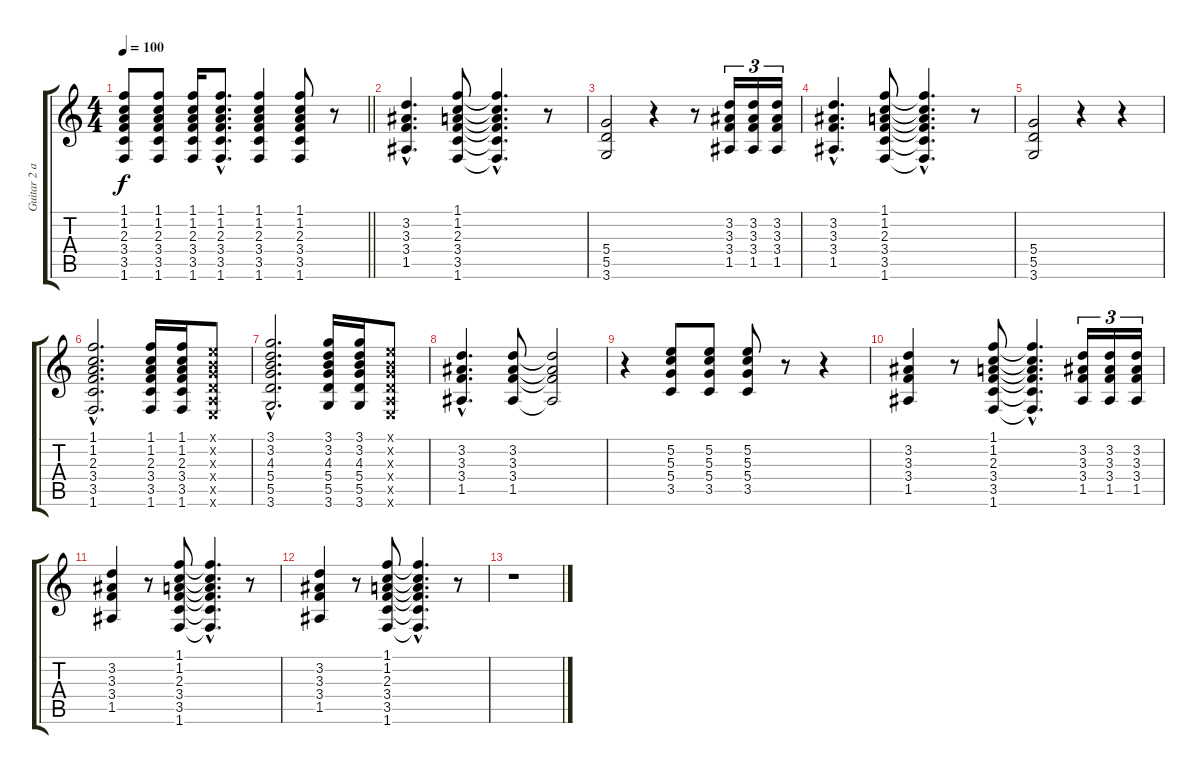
\track ("Guitar 2 and 4" "Guitar 2 a") {instrument acousticguitarnylon}
\staff {score tabs}
\tuning (E4 B3 G3 D3 A2 E2) {hide}
\ts (4 4)
\tempo 100
\clef g2
\barLineRight lightlight
\ks c
(1.1 1.2 2.3 3.4 3.5 1.6).8{dy f} (1.1 1.2 2.3 3.4 3.5 1.6).8 (1.1 1.2 2.3 3.4 3.5 1.6).16 (1.1{hac} 1.2{hac} 2.3{hac} 3.4{hac} 3.5{hac} 1.6{hac}).8{d} (1.1 1.2 2.3 3.4 3.5 1.6).4 (1.1 1.2 2.3 3.4 3.5 1.6).8 r.8 |
(3.2{hac} 3.3{hac} 3.4{hac} 1.5{hac}).4{d} (1.1 1.2 2.3 3.4 3.5 1.6).8 (1.1{hac t} 1.2{hac t} 2.3{hac t} 3.4{hac t} 3.5{hac t} 1.6{hac t}).4{d} r.8 |
(5.4 5.5 3.6).2 r.4 r.8 (3.2 3.3 3.4 1.5).16{tu (3 2)} (3.2 3.3 3.4 1.5).16{tu (3 2)} (3.2 3.3 3.4 1.5).16{tu (3 2)} |
(3.2{hac} 3.3{hac} 3.4{hac} 1.5{hac}).4{d} (1.1 1.2 2.3 3.4 3.5 1.6).8 (1.1{hac t} 1.2{hac t} 2.3{hac t} 3.4{hac t} 3.5{hac t} 1.6{hac t}).4{d} r.8 |
(5.4 5.5 3.6).2 r.4 r.4 |
(1.1{hac} 1.2{hac} 2.3{hac} 3.4{hac} 3.5{hac} 1.6{hac}).2{d} (1.1 1.2 2.3 3.4 3.5 1.6).16 (1.1 1.2 2.3 3.4 3.5 1.6).16 (0.1{x} 0.2{x} 0.3{x} 0.4{x} 0.5{x} 0.6{x}).8 |
(3.1{hac} 3.2{hac} 4.3{hac} 5.4{hac} 5.5{hac} 3.6{hac}).2{d} (3.1 3.2 4.3 5.4 5.5 3.6).16 (3.1 3.2 4.3 5.4 5.5 3.6).16 (0.1{x} 0.2{x} 0.3{x} 0.4{x} 0.5{x} 0.6{x}).8 |
(3.2{hac} 3.3{hac} 3.4{hac} 1.5{hac}).4{d} (3.2 3.3 3.4 1.5).8 (3.2{t} 3.3{t} 3.4{t} 1.5{t}).2 |
r.4 (5.2 5.3 5.4 3.5).8 (5.2 5.3 5.4 3.5).8 (5.2 5.3 5.4 3.5).8 r.8 r.4 |
(3.2 3.3 3.4 1.5).4 r.8 (1.1 1.2 2.3 3.4 3.5 1.6).8 (1.1{hac t} 1.2{hac t} 2.3{hac t} 3.4{hac t} 3.5{hac t} 1.6{hac t}).4{d} (3.2 3.3 3.4 1.5).16{tu (3 2)} (3.2 3.3 3.4 1.5).16{tu (3 2)} (3.2 3.3 3.4 1.5).16{tu (3 2)} |
(3.2 3.3 3.4 1.5).4 r.8 (1.1 1.2 2.3 3.4 3.5 1.6).8 (1.1{hac t} 1.2{hac t} 2.3{hac t} 3.4{hac t} 3.5{hac t} 1.6{hac t}).4{d} r.8 |
(3.2 3.3 3.4 1.5).4 r.8 (1.1 1.2 2.3 3.4 3.5 1.6).8 (1.1{hac t} 1.2{hac t} 2.3{hac t} 3.4{hac t} 3.5{hac t} 1.6{hac t}).4{d} r.8 |
r.1
